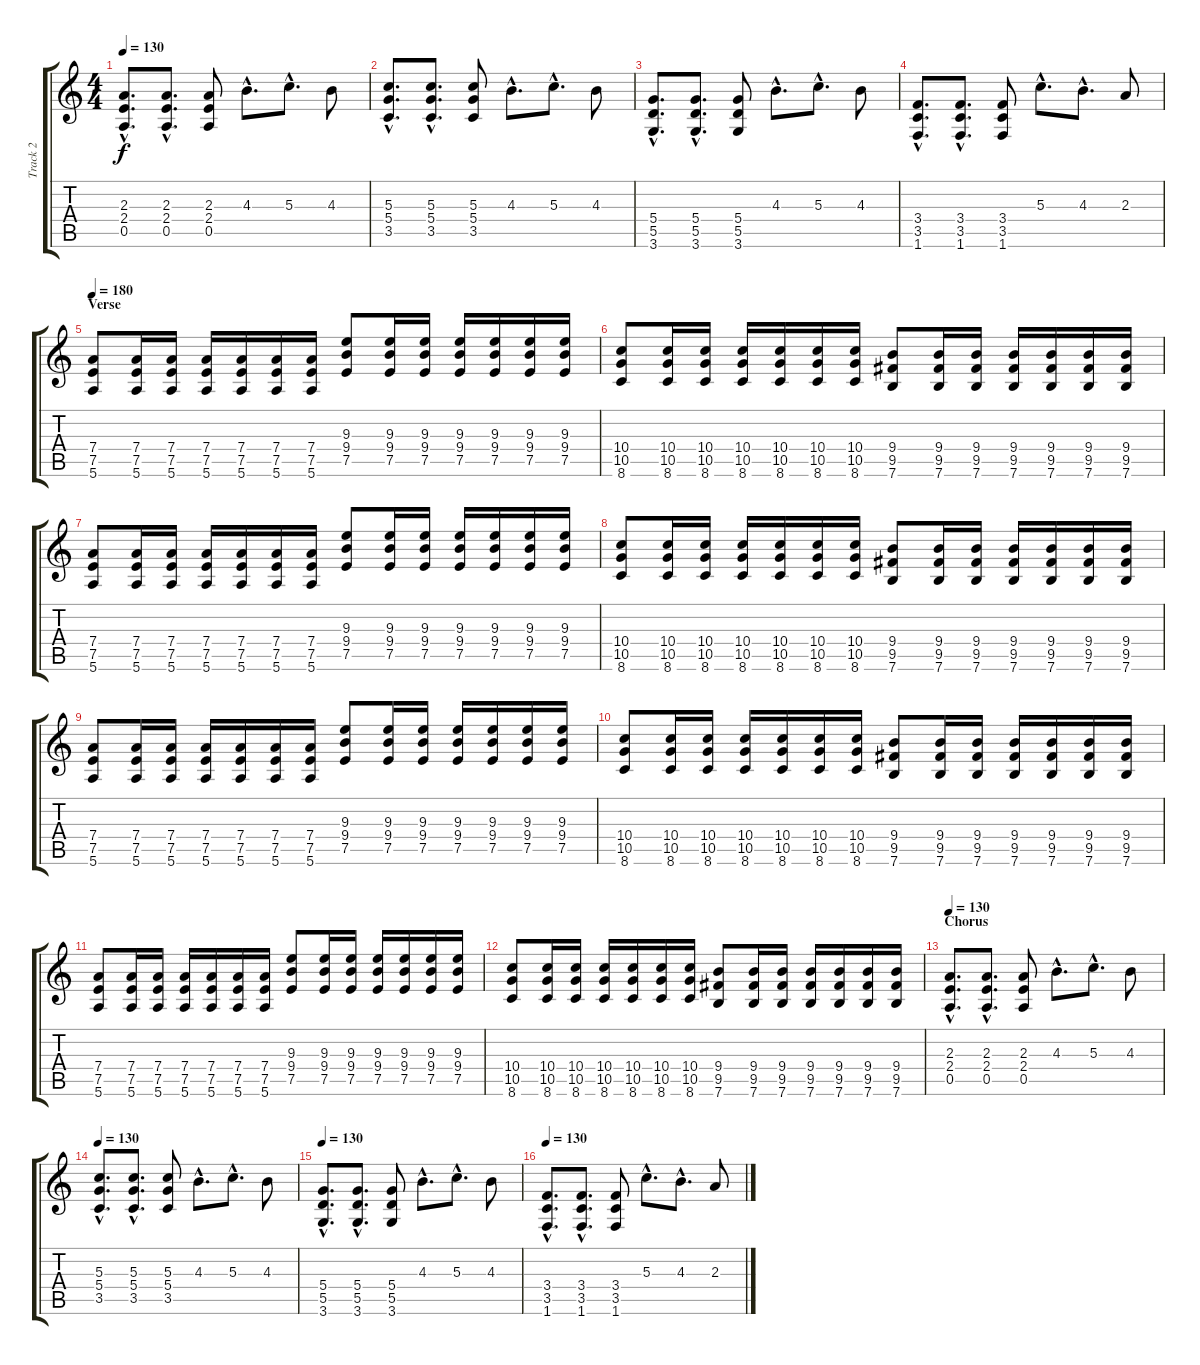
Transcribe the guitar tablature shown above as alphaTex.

\track ("Track 2" "Track 2") {instrument distortionguitar}
\staff {score tabs}
\tuning (E4 B3 G3 D3 A2 E2) {hide}
\ts (4 4)
\tempo 130
\clef g2
\ks c
(2.3{hac} 2.4{hac} 0.5{hac}).8{d dy f} (2.3{hac} 2.4{hac} 0.5{hac}).8{d} (2.3 2.4 0.5).8 4.3{hac}.8{d} 5.3{hac}.8{d} 4.3.8 |
(5.3{hac} 5.4{hac} 3.5{hac}).8{d} (5.3{hac} 5.4{hac} 3.5{hac}).8{d} (5.3 5.4 3.5).8 4.3{hac}.8{d} 5.3{hac}.8{d} 4.3.8 |
(5.4{hac} 5.5{hac} 3.6{hac}).8{d} (5.4{hac} 5.5{hac} 3.6{hac}).8{d} (5.4 5.5 3.6).8 4.3{hac}.8{d} 5.3{hac}.8{d} 4.3.8 |
(3.4{hac} 3.5{hac} 1.6{hac}).8{d} (3.4{hac} 3.5{hac} 1.6{hac}).8{d} (3.4 3.5 1.6).8 5.3{hac}.8{d} 4.3{hac}.8{d} 2.3.8 |
\section ("" "Verse")
\tempo 180
(7.4 7.5 5.6).8 (7.4 7.5 5.6).16 (7.4 7.5 5.6).16 (7.4 7.5 5.6).16 (7.4 7.5 5.6).16 (7.4 7.5 5.6).16 (7.4 7.5 5.6).16 (9.3 9.4 7.5).8 (9.3 9.4 7.5).16 (9.3 9.4 7.5).16 (9.3 9.4 7.5).16 (9.3 9.4 7.5).16 (9.3 9.4 7.5).16 (9.3 9.4 7.5).16 |
(10.4 10.5 8.6).8 (10.4 10.5 8.6).16 (10.4 10.5 8.6).16 (10.4 10.5 8.6).16 (10.4 10.5 8.6).16 (10.4 10.5 8.6).16 (10.4 10.5 8.6).16 (9.4 9.5 7.6).8 (9.4 9.5 7.6).16 (9.4 9.5 7.6).16 (9.4 9.5 7.6).16 (9.4 9.5 7.6).16 (9.4 9.5 7.6).16 (9.4 9.5 7.6).16 |
(7.4 7.5 5.6).8 (7.4 7.5 5.6).16 (7.4 7.5 5.6).16 (7.4 7.5 5.6).16 (7.4 7.5 5.6).16 (7.4 7.5 5.6).16 (7.4 7.5 5.6).16 (9.3 9.4 7.5).8 (9.3 9.4 7.5).16 (9.3 9.4 7.5).16 (9.3 9.4 7.5).16 (9.3 9.4 7.5).16 (9.3 9.4 7.5).16 (9.3 9.4 7.5).16 |
(10.4 10.5 8.6).8 (10.4 10.5 8.6).16 (10.4 10.5 8.6).16 (10.4 10.5 8.6).16 (10.4 10.5 8.6).16 (10.4 10.5 8.6).16 (10.4 10.5 8.6).16 (9.4 9.5 7.6).8 (9.4 9.5 7.6).16 (9.4 9.5 7.6).16 (9.4 9.5 7.6).16 (9.4 9.5 7.6).16 (9.4 9.5 7.6).16 (9.4 9.5 7.6).16 |
(7.4 7.5 5.6).8 (7.4 7.5 5.6).16 (7.4 7.5 5.6).16 (7.4 7.5 5.6).16 (7.4 7.5 5.6).16 (7.4 7.5 5.6).16 (7.4 7.5 5.6).16 (9.3 9.4 7.5).8 (9.3 9.4 7.5).16 (9.3 9.4 7.5).16 (9.3 9.4 7.5).16 (9.3 9.4 7.5).16 (9.3 9.4 7.5).16 (9.3 9.4 7.5).16 |
(10.4 10.5 8.6).8 (10.4 10.5 8.6).16 (10.4 10.5 8.6).16 (10.4 10.5 8.6).16 (10.4 10.5 8.6).16 (10.4 10.5 8.6).16 (10.4 10.5 8.6).16 (9.4 9.5 7.6).8 (9.4 9.5 7.6).16 (9.4 9.5 7.6).16 (9.4 9.5 7.6).16 (9.4 9.5 7.6).16 (9.4 9.5 7.6).16 (9.4 9.5 7.6).16 |
(7.4 7.5 5.6).8 (7.4 7.5 5.6).16 (7.4 7.5 5.6).16 (7.4 7.5 5.6).16 (7.4 7.5 5.6).16 (7.4 7.5 5.6).16 (7.4 7.5 5.6).16 (9.3 9.4 7.5).8 (9.3 9.4 7.5).16 (9.3 9.4 7.5).16 (9.3 9.4 7.5).16 (9.3 9.4 7.5).16 (9.3 9.4 7.5).16 (9.3 9.4 7.5).16 |
(10.4 10.5 8.6).8 (10.4 10.5 8.6).16 (10.4 10.5 8.6).16 (10.4 10.5 8.6).16 (10.4 10.5 8.6).16 (10.4 10.5 8.6).16 (10.4 10.5 8.6).16 (9.4 9.5 7.6).8 (9.4 9.5 7.6).16 (9.4 9.5 7.6).16 (9.4 9.5 7.6).16 (9.4 9.5 7.6).16 (9.4 9.5 7.6).16 (9.4 9.5 7.6).16 |
\section ("" "Chorus")
\tempo 130
(2.3{hac} 2.4{hac} 0.5{hac}).8{d} (2.3{hac} 2.4{hac} 0.5{hac}).8{d} (2.3 2.4 0.5).8 4.3{hac}.8{d} 5.3{hac}.8{d} 4.3.8 |
\tempo 130
(5.3{hac} 5.4{hac} 3.5{hac}).8{d} (5.3{hac} 5.4{hac} 3.5{hac}).8{d} (5.3 5.4 3.5).8 4.3{hac}.8{d} 5.3{hac}.8{d} 4.3.8 |
\tempo 130
(5.4{hac} 5.5{hac} 3.6{hac}).8{d} (5.4{hac} 5.5{hac} 3.6{hac}).8{d} (5.4 5.5 3.6).8 4.3{hac}.8{d} 5.3{hac}.8{d} 4.3.8 |
\tempo 130
(3.4{hac} 3.5{hac} 1.6{hac}).8{d} (3.4{hac} 3.5{hac} 1.6{hac}).8{d} (3.4 3.5 1.6).8 5.3{hac}.8{d} 4.3{hac}.8{d} 2.3.8
